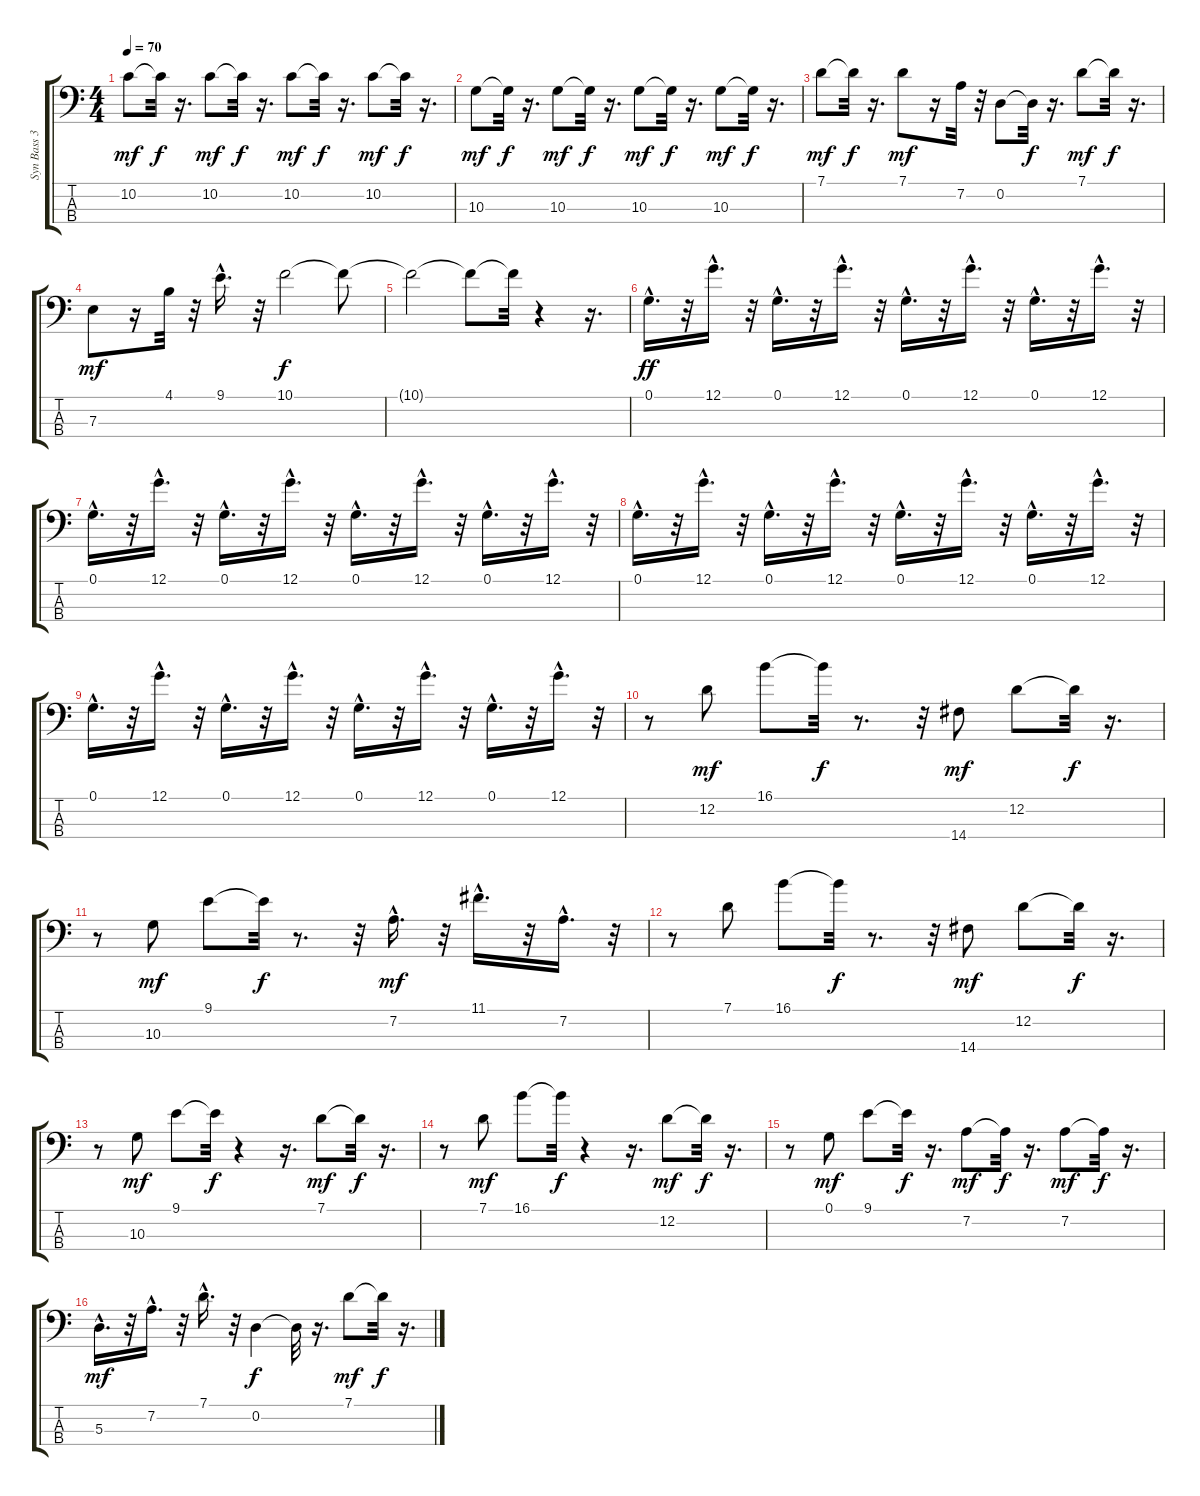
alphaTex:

\track ("Syn Bass 3" "Syn Bass 3") {instrument distortionguitar}
\staff {score tabs}
\tuning (G2 D2 A1 E1) {hide}
\ts (4 4)
\tempo 70
\clef f4
\ks c
10.2.8{dy mf} 10.2{t}.32{dy f} r.16{d} 10.2.8{dy mf} 10.2{t}.32{dy f} r.16{d} 10.2.8{dy mf} 10.2{t}.32{dy f} r.16{d} 10.2.8{dy mf} 10.2{t}.32{dy f} r.16{d} |
10.3.8{dy mf} 10.3{t}.32{dy f} r.16{d} 10.3.8{dy mf} 10.3{t}.32{dy f} r.16{d} 10.3.8{dy mf} 10.3{t}.32{dy f} r.16{d} 10.3.8{dy mf} 10.3{t}.32{dy f} r.16{d} |
7.1.8{dy mf} 7.1{t}.32{dy f} r.16{d} 7.1.8{dy mf} r.16 7.2.32 r.32 0.2.8 0.2{t}.32{dy f} r.16{d} 7.1.8{dy mf} 7.1{t}.32{dy f} r.16{d} |
7.3.8{dy mf} r.16 4.1.32 r.32 9.1{hac}.16{d} r.32 10.1.2{dy f} 10.1{t}.8 |
10.1{t}.2 10.1{t}.8 10.1{t}.32 r.4 r.16{d} |
0.1{hac}.16{d dy ff} r.32 12.1{hac}.16{d} r.32 0.1{hac}.16{d} r.32 12.1{hac}.16{d} r.32 0.1{hac}.16{d} r.32 12.1{hac}.16{d} r.32 0.1{hac}.16{d} r.32 12.1{hac}.16{d} r.32 |
0.1{hac}.16{d} r.32 12.1{hac}.16{d} r.32 0.1{hac}.16{d} r.32 12.1{hac}.16{d} r.32 0.1{hac}.16{d} r.32 12.1{hac}.16{d} r.32 0.1{hac}.16{d} r.32 12.1{hac}.16{d} r.32 |
0.1{hac}.16{d} r.32 12.1{hac}.16{d} r.32 0.1{hac}.16{d} r.32 12.1{hac}.16{d} r.32 0.1{hac}.16{d} r.32 12.1{hac}.16{d} r.32 0.1{hac}.16{d} r.32 12.1{hac}.16{d} r.32 |
0.1{hac}.16{d} r.32 12.1{hac}.16{d} r.32 0.1{hac}.16{d} r.32 12.1{hac}.16{d} r.32 0.1{hac}.16{d} r.32 12.1{hac}.16{d} r.32 0.1{hac}.16{d} r.32 12.1{hac}.16{d} r.32 |
r.8 12.2.8{dy mf} 16.1.8 16.1{t}.32{dy f} r.8{d} r.32 14.4.8{dy mf} 12.2.8 12.2{t}.32{dy f} r.16{d} |
r.8 10.3.8{dy mf} 9.1.8 9.1{t}.32{dy f} r.8{d} r.32 7.2{hac}.16{d dy mf} r.32 11.1{hac}.16{d} r.32 7.2{hac}.16{d} r.32 |
r.8 7.1.8 16.1.8 16.1{t}.32{dy f} r.8{d} r.32 14.4.8{dy mf} 12.2.8 12.2{t}.32{dy f} r.16{d} |
r.8 10.3.8{dy mf} 9.1.8 9.1{t}.32{dy f} r.4 r.16{d} 7.1.8{dy mf} 7.1{t}.32{dy f} r.16{d} |
r.8 7.1.8{dy mf} 16.1.8 16.1{t}.32{dy f} r.4 r.16{d} 12.2.8{dy mf} 12.2{t}.32{dy f} r.16{d} |
r.8 0.1.8{dy mf} 9.1.8 9.1{t}.32{dy f} r.16{d} 7.2.8{dy mf} 7.2{t}.32{dy f} r.16{d} 7.2.8{dy mf} 7.2{t}.32{dy f} r.16{d} |
5.3{hac}.16{d dy mf} r.32 7.2{hac}.16{d} r.32 7.1{hac}.16{d} r.32 0.2.4{dy f} 0.2{t}.32 r.16{d} 7.1.8{dy mf} 7.1{t}.32{dy f} r.16{d}
